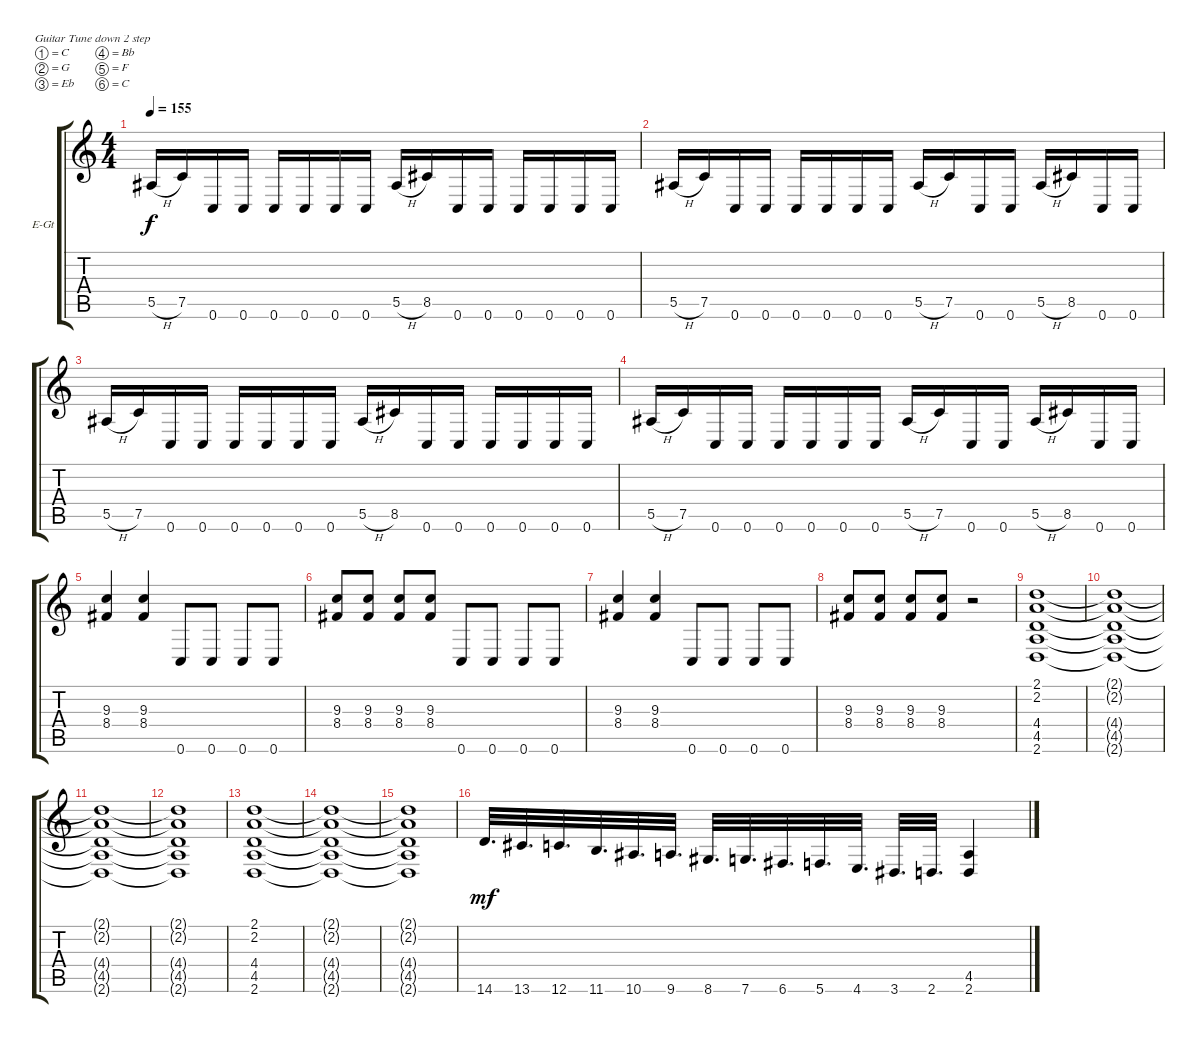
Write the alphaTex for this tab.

\defaultSystemsLayout 4
\bracketExtendMode groupsimilarinstruments
\firstSystemTrackNameOrientation horizontal
\otherSystemsTrackNameOrientation horizontal
\track ("Christopherl Amott" "E-Gt") {instrument overdrivenguitar}
\staff {score tabs}
\tuning (C4 G3 Eb3 Bb2 F2 C2)
\ts (4 4)
\tempo 155
\clef g2
\ks c
5.5{h}.16{dy f} 7.5.16 0.6.16 0.6.16 0.6.16 0.6.16 0.6.16 0.6.16 5.5{h}.16 8.5.16 0.6.16 0.6.16 0.6.16 0.6.16 0.6.16 0.6.16 |
5.5{h}.16 7.5.16 0.6.16 0.6.16 0.6.16 0.6.16 0.6.16 0.6.16 5.5{h}.16 7.5.16 0.6.16 0.6.16 5.5{h}.16 8.5.16 0.6.16 0.6.16 |
5.5{h}.16 7.5.16 0.6.16 0.6.16 0.6.16 0.6.16 0.6.16 0.6.16 5.5{h}.16 8.5.16 0.6.16 0.6.16 0.6.16 0.6.16 0.6.16 0.6.16 |
5.5{h}.16 7.5.16 0.6.16 0.6.16 0.6.16 0.6.16 0.6.16 0.6.16 5.5{h}.16 7.5.16 0.6.16 0.6.16 5.5{h}.16 8.5.16 0.6.16 0.6.16 |
(9.3 8.4).4 (9.3 8.4).4 0.6.8 0.6.8 0.6.8 0.6.8 |
(9.3 8.4).8 (9.3 8.4).8 (9.3 8.4).8 (9.3 8.4).8 0.6.8 0.6.8 0.6.8 0.6.8 |
(9.3 8.4).4 (9.3 8.4).4 0.6.8 0.6.8 0.6.8 0.6.8 |
(9.3 8.4).8 (9.3 8.4).8 (9.3 8.4).8 (9.3 8.4).8 r.2 |
(2.1 2.2 4.4 4.5 2.6).1 |
(2.1{t} 2.2{t} 4.4{t} 4.5{t} 2.6{t}).1 |
(2.1{t} 2.2{t} 4.4{t} 4.5{t} 2.6{t}).1 |
(2.1{t} 2.2{t} 4.4{t} 4.5{t} 2.6{t}).1 |
(2.1 2.2 4.4 4.5 2.6).1 |
(2.1{t} 2.2{t} 4.4{t} 4.5{t} 2.6{t}).1 |
(2.1{t} 2.2{t} 4.4{t} 4.5{t} 2.6{t}).1 |
14.6.32{d dy mf} 13.6.32{d} 12.6.32{d} 11.6.32{d} 10.6.32{d} 9.6.32{d} 8.6.32{d} 7.6.32{d} 6.6.32{d} 5.6.32{d} 4.6.32{d} 3.6.32{d} 2.6.32{d} (2.6 4.5).4
